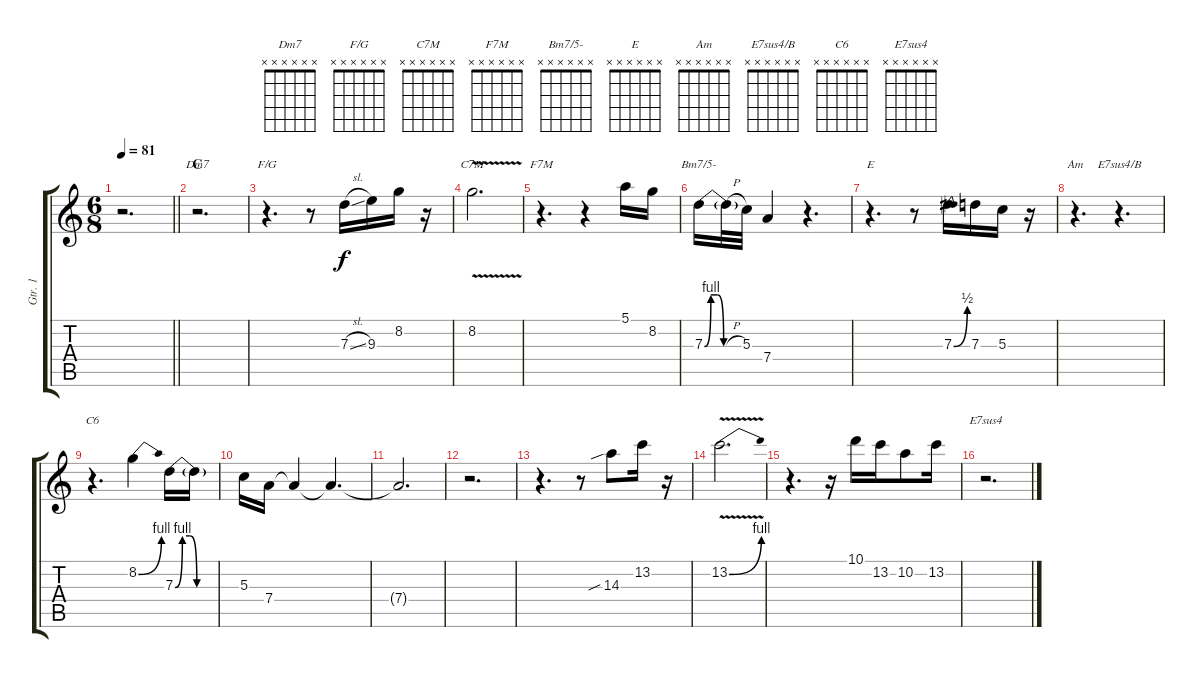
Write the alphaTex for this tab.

\track ("Gtr. 1" "Gtr. 1") {instrument distortionguitar}
\staff {score tabs}
\tuning (E4 B3 G3 D3 A2 E2) {hide}
\chord ("Dm7" x x x x x x)
\chord ("F/G" x x x x x x)
\chord ("C7M" x x x x x x)
\chord ("F7M" x x x x x x)
\chord ("Bm7/5-" x x x x x x)
\chord ("E" x x x x x x)
\chord ("Am" x x x x x x)
\chord ("E7sus4/B" x x x x x x)
\chord ("C6" x x x x x x)
\chord ("E7sus4" x x x x x x)
\ts (6 8)
\tempo 81
\clef g2
\barLineRight lightlight
\ks c
r.2{d dy f} |
\section ("" "C")
r.2{d ch "Dm7"} |
r.4{d ch "F/G"} r.8 7.3{sl}.16 9.3.16 8.2.16 r.16 |
8.2{v}.2{d ch "C7M"} |
r.4{d ch "F7M"} r.4 5.1.16 8.2.16 |
7.3{be (custom 0 0 10 4 20 4 30 0 60 0)}.16{ch "Bm7/5-"} 7.3{h t}.32 5.3.32 7.4.4 r.4{d} |
r.4{d ch "E"} r.8 7.3{be (bend 0 0 60 2)}.16 7.3.16 5.3.16 r.16 |
r.4{d ch "Am"} r.4{d ch "E7sus4/B"} |
r.4{d ch "C6"} 8.2{be (bend 0 0 60 4)}.4 7.3{be (custom 0 0 10 4 20 4 30 0 60 0)}.16 7.3{t}.16 |
5.3.16 7.4.16 7.4{t}.4 7.4{t}.4{d} |
7.4{t}.2{d} |
r.2{d} |
r.4{d} r.8 14.3{sib}.8 13.2.16 r.16 |
13.2{be (bend 0 0 60 4) v}.2{d} |
r.4{d} r.16 10.1.16 13.2.16 10.2.8 13.2.16 |
r.2{d ch "E7sus4"}
